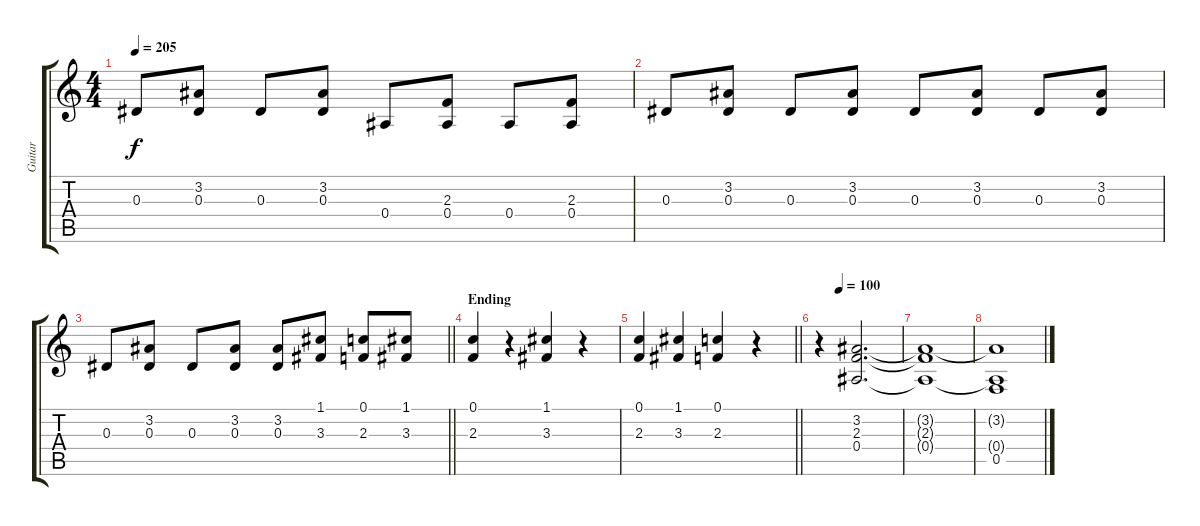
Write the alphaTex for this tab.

\track ("Guitar" "Guitar") {instrument distortionguitar}
\staff {score tabs}
\tuning (C4 G3 Eb3 Bb2 F2 C2) {hide}
\ts (4 4)
\tempo 205
\clef g2
\ks c
0.3.8{dy f} (3.2 0.3).8 0.3.8 (3.2 0.3).8 0.4.8 (2.3 0.4).8 0.4.8 (2.3 0.4).8 |
0.3.8 (3.2 0.3).8 0.3.8 (3.2 0.3).8 0.3.8 (3.2 0.3).8 0.3.8 (3.2 0.3).8 |
\barLineRight lightlight
0.3.8 (3.2 0.3).8 0.3.8 (3.2 0.3).8 (3.2 0.3).8 (1.1 3.3).8 (0.1 2.3).8 (1.1 3.3).8 |
\section ("" "Ending")
(0.1 2.3).4 r.4 (1.1 3.3).4 r.4 |
\barLineRight lightlight
(0.1 2.3).4 (1.1 3.3).4 (0.1 2.3).4 r.4 |
\tempo (100 0.25)
r.4 (3.2 2.3 0.4).2{d} |
(3.2{t} 2.3{t} 0.4{t}).1 |
(3.2{t} 0.4{t} 0.5).1
